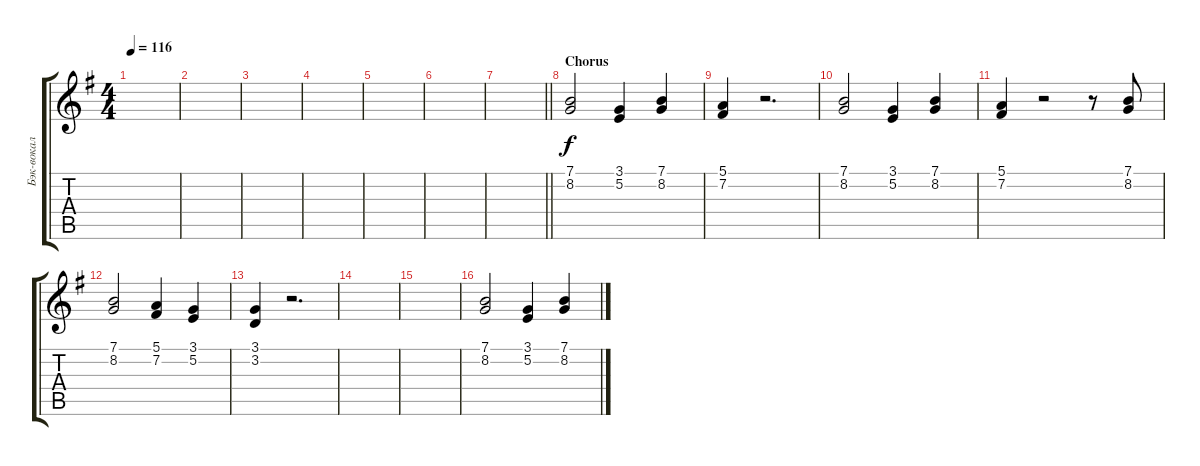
\track ("Бэк-вокал" "Бэк-вокал") {instrument choiraahs}
\staff {score tabs}
\tuning (E4 B3 G3 D3 A2 E2) {hide}
\ts (4 4)
\tempo 116
\clef g2
\ks eminor
|
|
|
|
|
|
\barLineRight lightlight
|
\section ("" "Chorus")
(7.1 8.2).2 (3.1 5.2).4 (7.1 8.2).4 |
(5.1 7.2).4 r.2{d} |
(7.1 8.2).2 (3.1 5.2).4 (7.1 8.2).4 |
(5.1 7.2).4 r.2 r.8 (7.1 8.2).8 |
(7.1 8.2).2 (5.1 7.2).4 (3.1 5.2).4 |
(3.1 3.2).4 r.2{d} |
|
|
(7.1 8.2).2 (3.1 5.2).4 (7.1 8.2).4
